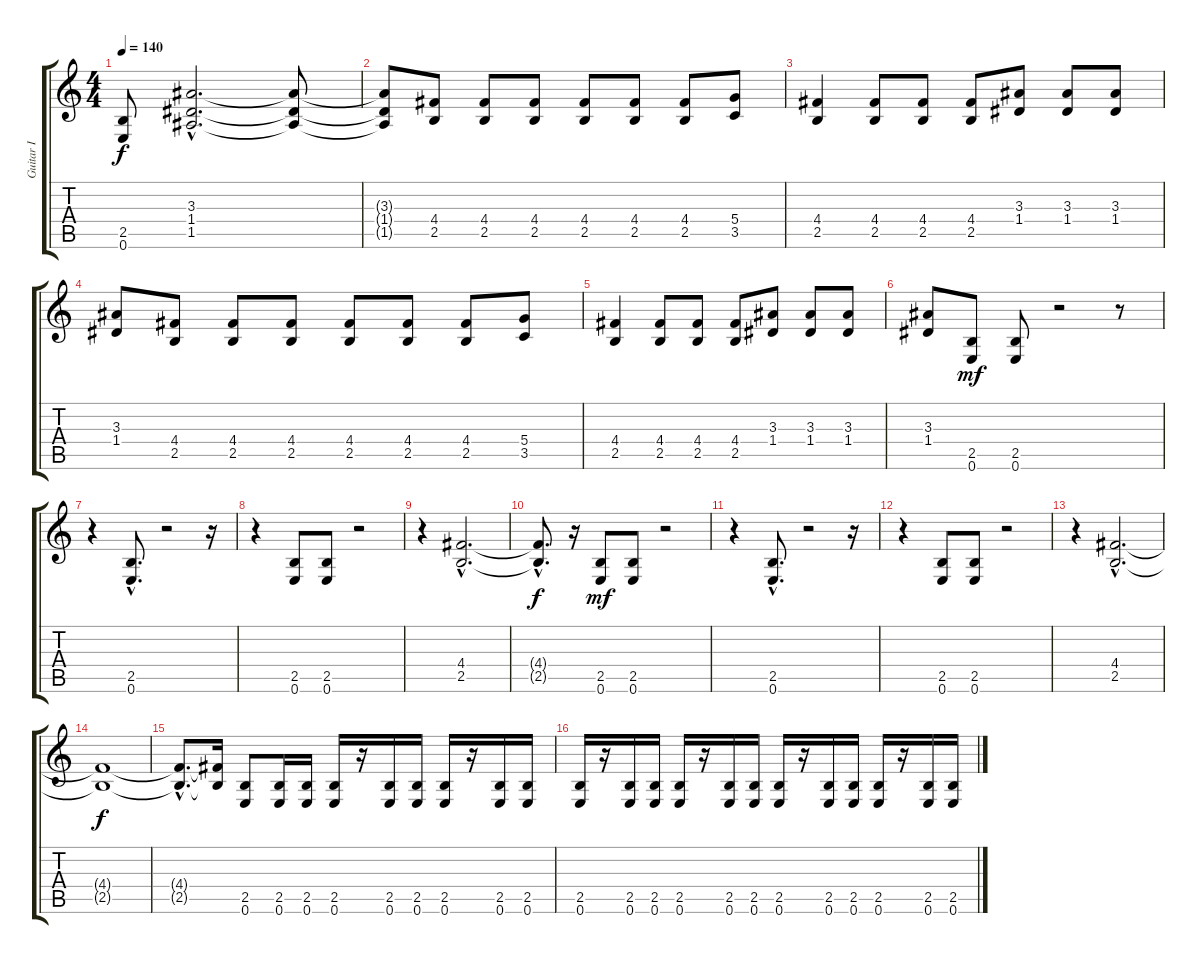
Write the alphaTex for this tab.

\track ("Guitar I" "Guitar I") {instrument distortionguitar}
\staff {score tabs}
\tuning (E4 B3 G3 D3 A2 E2) {hide}
\ts (4 4)
\tempo 140
\clef g2
\ks c
(2.5{t} 0.6{t}).8{dy f} (3.3{hac} 1.4{hac} 1.5{hac}).2{d} (3.3{t} 1.4{t} 1.5{t}).8 |
(3.3{t} 1.4{t} 1.5{t}).8 (4.4 2.5).8 (4.4 2.5).8 (4.4 2.5).8 (4.4 2.5).8 (4.4 2.5).8 (4.4 2.5).8 (5.4 3.5).8 |
(4.4 2.5).4 (4.4 2.5).8 (4.4 2.5).8 (4.4 2.5).8 (3.3 1.4).8 (3.3 1.4).8 (3.3 1.4).8 |
(3.3 1.4).8 (4.4 2.5).8 (4.4 2.5).8 (4.4 2.5).8 (4.4 2.5).8 (4.4 2.5).8 (4.4 2.5).8 (5.4 3.5).8 |
(4.4 2.5).4 (4.4 2.5).8 (4.4 2.5).8 (4.4 2.5).8 (3.3 1.4).8 (3.3 1.4).8 (3.3 1.4).8 |
(3.3 1.4).8 (2.5 0.6).8{dy mf} (2.5 0.6).8 r.2 r.8 |
r.4 (2.5{hac} 0.6{hac}).8{d} r.2 r.16 |
r.4 (2.5 0.6).8 (2.5 0.6).8 r.2 |
r.4 (4.4{hac} 2.5{hac}).2{d} |
(4.4{hac t} 2.5{hac t}).8{d dy f} r.16 (2.5 0.6).8{dy mf} (2.5 0.6).8 r.2 |
r.4 (2.5{hac} 0.6{hac}).8{d} r.2 r.16 |
r.4 (2.5 0.6).8 (2.5 0.6).8 r.2 |
r.4 (4.4{hac} 2.5{hac}).2{d} |
(4.4{t} 2.5{t}).1{dy f} |
(4.4{hac t} 2.5{hac t}).8{d} (4.4{t} 2.5{t}).16 (2.5 0.6).8{balance 8} (2.5 0.6).16 (2.5 0.6).16 (2.5 0.6).16 r.16 (2.5 0.6).16 (2.5 0.6).16 (2.5 0.6).16 r.16 (2.5 0.6).16 (2.5 0.6).16 |
(2.5 0.6).16 r.16 (2.5 0.6).16 (2.5 0.6).16 (2.5 0.6).16 r.16 (2.5 0.6).16 (2.5 0.6).16 (2.5 0.6).16 r.16 (2.5 0.6).16 (2.5 0.6).16 (2.5 0.6).16 r.16 (2.5 0.6).16 (2.5 0.6).16
